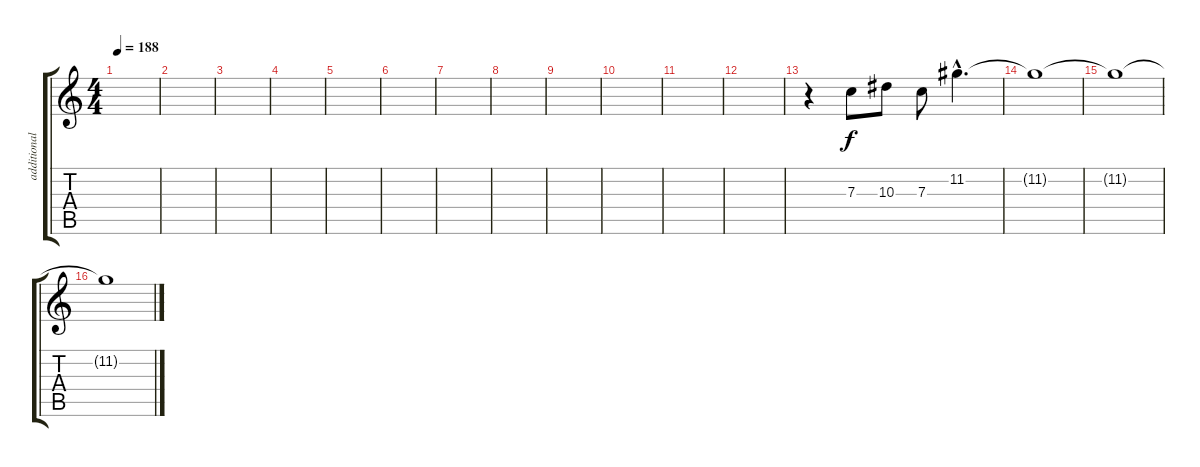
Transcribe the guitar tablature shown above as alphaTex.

\track ("additional guitar" "additional") {instrument distortionguitar}
\staff {score tabs}
\tuning (D4 A3 F3 C3 G2 C2) {hide}
\ts (4 4)
\tempo 188
\clef g2
\ks c
|
|
|
|
|
|
|
|
|
|
|
|
r.4{volume 15 instrument distortionguitar} 7.3.8 10.3.8 7.3.8 11.2{hac}.4{d volume 6} |
11.2{t}.1 |
11.2{t}.1 |
11.2{t}.1
